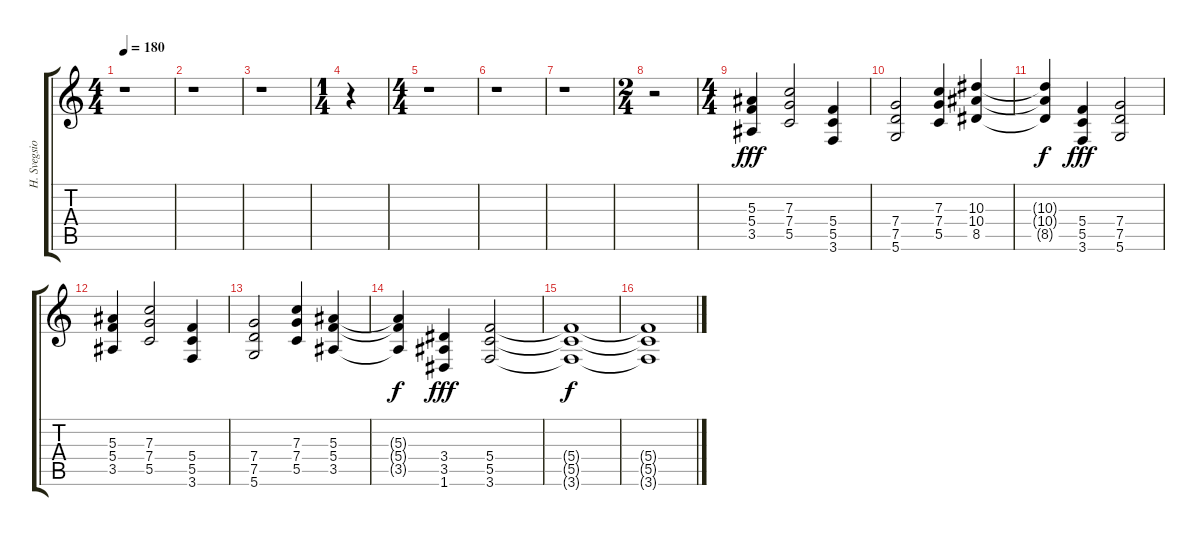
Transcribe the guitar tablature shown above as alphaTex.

\track ("H. Svegsio" "H. Svegsio") {instrument distortionguitar}
\staff {score tabs}
\tuning (D4 A3 F3 C3 G2 D2) {hide}
\ts (4 4)
\tempo 180
\clef g2
\ks c
r.1{dy fff instrument distortionguitar} |
r.1 |
r.1 |
\ts (1 4)
r.4 |
\ts (4 4)
r.1 |
r.1 |
r.1 |
\ts (2 4)
r.2 |
\ts (4 4)
(5.3 5.4 3.5).4 (7.3 7.4 5.5).2 (5.4 5.5 3.6).4 |
(7.4 7.5 5.6).2 (7.3 7.4 5.5).4 (10.3 10.4 8.5).4 |
(10.3{t} 10.4{t} 8.5{t}).4{dy f} (5.4 5.5 3.6).4{dy fff} (7.4 7.5 5.6).2 |
(5.3 5.4 3.5).4 (7.3 7.4 5.5).2 (5.4 5.5 3.6).4 |
(7.4 7.5 5.6).2 (7.3 7.4 5.5).4 (5.3 5.4 3.5).4 |
(5.3{t} 5.4{t} 3.5{t}).4{dy f} (3.4 3.5 1.6).4{dy fff} (5.4 5.5 3.6).2 |
(5.4{t} 5.5{t} 3.6{t}).1{dy f} |
(5.4{t} 5.5{t} 3.6{t}).1
